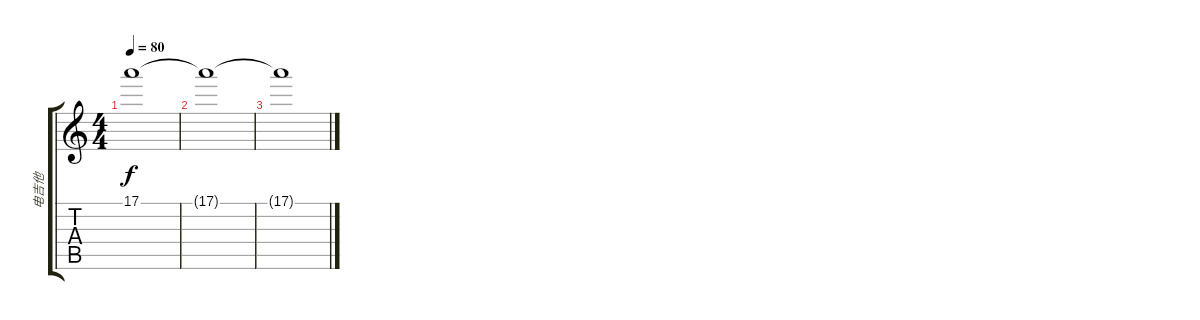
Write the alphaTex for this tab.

\track ("电吉他" "电吉他") {instrument overdrivenguitar}
\staff {score tabs}
\tuning (E4 B3 G3 D3 A2 E2) {hide}
\ts (4 4)
\tempo 80
\clef g2
\ks c
17.1{t}.1{dy f} |
17.1{t}.1 |
17.1{t}.1
